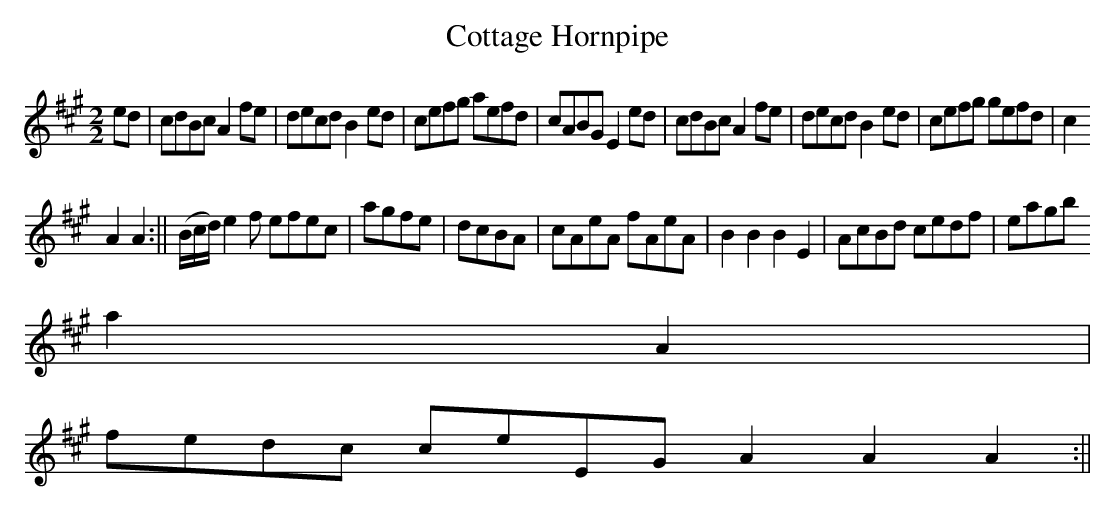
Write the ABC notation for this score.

X:1
T:Cottage Hornpipe
M:2/2
L:1/8
K:A major
ed|cdBcA2fe|decd B2ed|cefg aefd|cABGE2ed|cdBc A2fe|decdB2ed|cefg gefd|c2
A2A2:||(B/2c/2d/2) e2 f efec|agfe|dcBA|cAeA fAeA|B2B2B2E2|AcBd cedf|eagb
a2A2|
fedc ceEGA2A2A2:||
